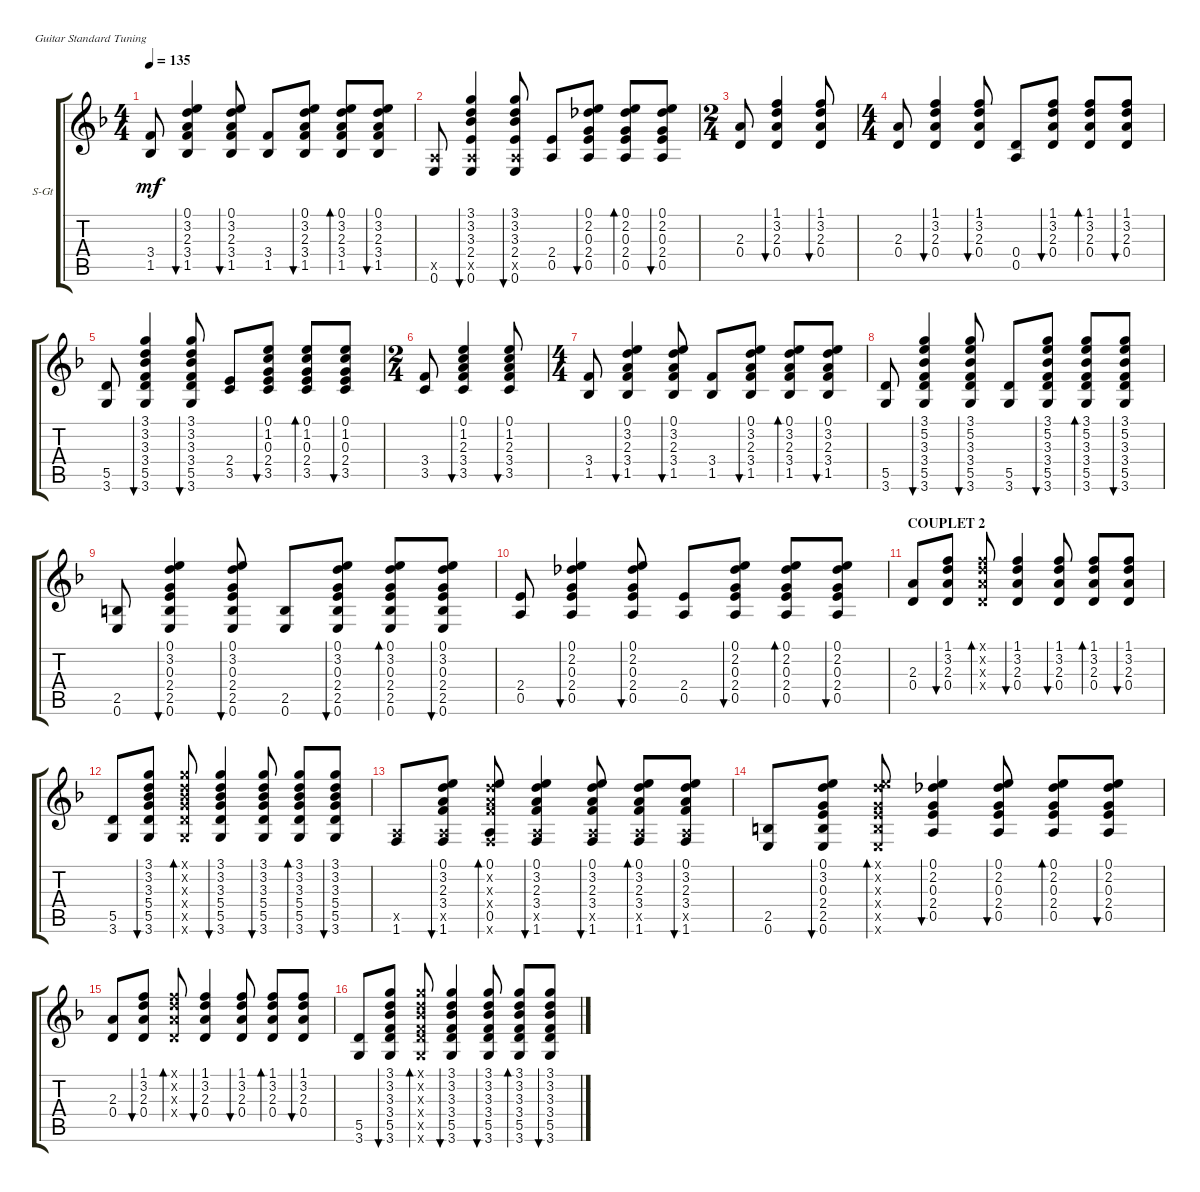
\defaultSystemsLayout 4
\bracketExtendMode groupsimilarinstruments
\firstSystemTrackNameOrientation horizontal
\otherSystemsTrackNameOrientation horizontal
\track ("Steel Guitar" "S-Gt") {instrument acousticguitarsteel}
\staff {score tabs}
\tuning (E4 B3 G3 D3 A2 E2)
\ts (4 4)
\tempo 135
\clef g2
\ks dminor
(1.5 3.4).8{dy mf} (3.4 2.3 3.2 0.1 1.5).4{bu 30} (3.4 2.3 3.2 0.1 1.5).8{bu 30} (1.5 3.4).8 (3.4 2.3 3.2 0.1 1.5).8{bu 30} (3.4 2.3 3.2 0.1 1.5).8{bd 30} (3.4 2.3 3.2 0.1 1.5).8{bu 30} |
(0.6 0.5{x}).8 (2.4 3.3 3.2 3.1 0.6 0.5{x}).4{bu 30} (2.4 3.3 3.2 3.1 0.5{x} 0.6).8{bu 30} (0.5 2.4).8 (2.4 0.3 2.2 0.1 0.5).8{bu 30} (2.4 0.3 2.2 0.1 0.5).8{bd 30} (2.4 0.3 2.2 0.1 0.5).8{bu 30} |
\ts (2 4)
(0.4 2.3).8 (0.4 2.3 3.2 1.1).4{bu 30} (0.4 2.3 3.2 1.1).8{bu 30} |
\ts (4 4)
(0.4 2.3).8 (0.4 2.3 3.2 1.1).4{bu 30} (0.4 2.3 3.2 1.1).8{bu 30} (0.5 0.4).8 (0.4 2.3 3.2 1.1).8{bu 30} (0.4 2.3 3.2 1.1).8{bd 30} (0.4 2.3 3.2 1.1).8{bu 30} |
(3.6 5.5).8 (3.4 3.3 3.2 3.1 3.6 5.5).4{bu 30} (3.4 3.3 3.2 3.1 5.5 3.6).8{bu 30} (3.5 2.4).8 (2.4 0.3 1.2 0.1 3.5).8{bu 30} (2.4 0.3 1.2 0.1 3.5).8{bd 30} (2.4 0.3 1.2 0.1 3.5).8{bu 30} |
\ts (2 4)
(3.5 3.4).8 (3.4 2.3 1.2 0.1 3.5).4{bu 30} (3.4 2.3 1.2 0.1 3.5).8{bu 30} |
\ts (4 4)
(1.5 3.4).8 (3.4 2.3 3.2 0.1 1.5).4{bu 30} (3.4 2.3 3.2 0.1 1.5).8{bu 30} (1.5 3.4).8 (3.4 2.3 3.2 0.1 1.5).8{bu 30} (3.4 2.3 3.2 0.1 1.5).8{bd 30} (3.4 2.3 3.2 0.1 1.5).8{bu 30} |
(3.6 5.5).8 (3.4 3.3 5.2 3.1 3.6 5.5).4{bu 30} (3.4 3.3 5.2 3.1 5.5 3.6).8{bu 30} (5.5 3.6).8 (3.4 3.3 5.2 3.1 5.5 3.6).8{bu 30} (3.4 3.3 5.2 3.1 5.5 3.6).8{bd 30} (3.4 3.3 5.2 3.1 5.5 3.6).8{bu 30} |
(0.6 2.5).8 (2.4 0.3 3.2 0.1 0.6 2.5).4{bu 30} (2.4 0.3 3.2 0.1 2.5 0.6).8{bu 30} (2.5 0.6).8 (2.4 0.3 3.2 0.1 2.5 0.6).8{bu 30} (2.4 0.3 3.2 0.1 2.5 0.6).8{bd 30} (2.4 0.3 3.2 0.1 2.5 0.6).8{bu 30} |
(0.5 2.4).8 (2.4 0.3 2.2 0.1 0.5).4{bu 30} (2.4 0.3 2.2 0.1 0.5).8{bu 30} (0.5 2.4).8 (2.4 0.3 2.2 0.1 0.5).8{bu 30} (2.4 0.3 2.2 0.1 0.5).8{bd 30} (2.4 0.3 2.2 0.1 0.5).8{bu 30} |
\section ("" "COUPLET 2")
(0.4 2.3).8 (0.4 2.3 3.2 1.1).8{bu 30} (0.4{x} 2.3{x} 3.2{x} 1.1{x}).8{bd 30} (0.4 2.3 3.2 1.1).4{bu 30} (0.4 2.3 3.2 1.1).8{bu 30} (0.4 2.3 3.2 1.1).8{bd 30} (0.4 2.3 3.2 1.1).8{bu 30} |
(3.6 5.5).8 (5.4 3.3 3.2 3.1 3.6 5.5).8{bu 30} (5.4{x} 3.3{x} 3.2{x} 3.1{x} 3.6{x} 5.5{x}).8{bd 30} (5.4 3.3 3.2 3.1 3.6 5.5).4{bu 30} (5.4 3.3 3.2 3.1 3.6 5.5).8{bu 30} (5.4 3.3 3.2 3.1 3.6 5.5).8{bd 30} (5.4 3.3 3.2 3.1 3.6 5.5).8{bu 30} |
(1.6 0.5{x}).8 (3.4 2.3 3.2 0.1 1.6 0.5{x}).8{bu 30} (3.4{x} 2.3{x} 3.2{x} 0.1 1.6{x} 0.5).8{bd 30} (3.4 2.3 3.2 0.1 1.6 0.5{x}).4{bu 30} (3.4 2.3 3.2 0.1 1.6 0.5{x}).8{bu 30} (3.4 2.3 3.2 0.1 1.6 0.5{x}).8{bd 30} (3.4 2.3 3.2 0.1 1.6 0.5{x}).8{bu 30} |
(0.6 2.5).8 (2.4 0.3 3.2 0.1 0.6 2.5).8{bu 30} (2.4{x} 0.3{x} 3.2{x} 0.1{x} 0.6{x} 2.5{x}).8{bd 30} (2.4 0.3 2.2 0.1 0.5).4{bu 30} (2.4 0.3 2.2 0.1 0.5).8{bu 30} (2.4 0.3 2.2 0.1 0.5).8{bd 30} (2.4 0.3 2.2 0.1 0.5).8{bu 30} |
(0.4 2.3).8 (0.4 2.3 3.2 1.1).8{bu 30} (0.4{x} 2.3{x} 3.2{x} 1.1{x}).8{bd 30} (0.4 2.3 3.2 1.1).4{bu 30} (0.4 2.3 3.2 1.1).8{bu 30} (0.4 2.3 3.2 1.1).8{bd 30} (0.4 2.3 3.2 1.1).8{bu 30} |
(3.6 5.5).8 (3.4 3.3 3.2 3.1 3.6 5.5).8{bu 30} (3.4{x} 3.3{x} 3.2{x} 3.1{x} 3.6{x} 5.5{x}).8{bd 30} (3.4 3.3 3.2 3.1 3.6 5.5).4{bu 30} (3.4 3.3 3.2 3.1 3.6 5.5).8{bu 30} (3.4 3.3 3.2 3.1 3.6 5.5).8{bd 30} (3.4 3.3 3.2 3.1 3.6 5.5).8{bu 30}
